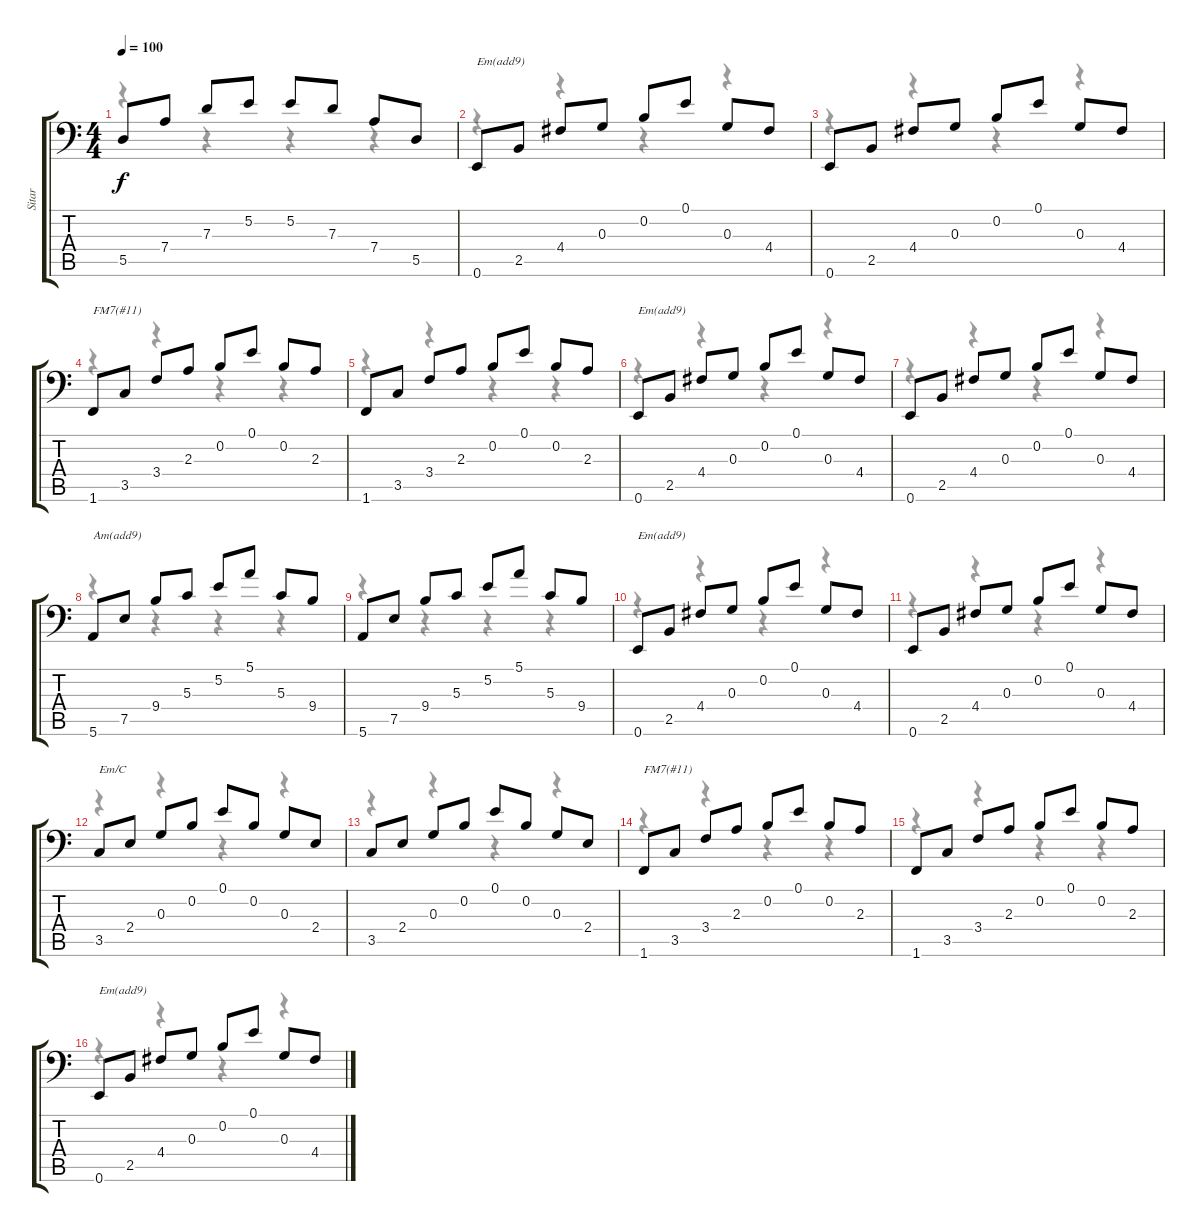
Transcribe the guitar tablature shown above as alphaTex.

\track ("Sitar" "Sitar") {instrument sitar}
\staff {score tabs}
\tuning (E4 B3 G3 D3 A2 E2) {hide}
\voice
\ts (4 4)
\tempo 100
\clef f4
\ks c
5.5.8{dy f} 7.4.8 7.3.8 5.2.8 5.2.8 7.3.8 7.4.8 5.5.8 |
0.6.8{txt "Em(add9)"} 2.5.8 4.4.8 0.3.8 0.2.8 0.1.8 0.3.8 4.4.8 |
0.6.8 2.5.8 4.4.8 0.3.8 0.2.8 0.1.8 0.3.8 4.4.8 |
1.6.8{txt "FM7(#11)"} 3.5.8 3.4.8 2.3.8 0.2.8 0.1.8 0.2.8 2.3.8 |
1.6.8 3.5.8 3.4.8 2.3.8 0.2.8 0.1.8 0.2.8 2.3.8 |
0.6.8{txt "Em(add9)"} 2.5.8 4.4.8 0.3.8 0.2.8 0.1.8 0.3.8 4.4.8 |
0.6.8 2.5.8 4.4.8 0.3.8 0.2.8 0.1.8 0.3.8 4.4.8 |
5.6.8{txt "Am(add9)"} 7.5.8 9.4.8 5.3.8 5.2.8 5.1.8 5.3.8 9.4.8 |
5.6.8 7.5.8 9.4.8 5.3.8 5.2.8 5.1.8 5.3.8 9.4.8 |
0.6.8{txt "Em(add9)"} 2.5.8 4.4.8 0.3.8 0.2.8 0.1.8 0.3.8 4.4.8 |
0.6.8 2.5.8 4.4.8 0.3.8 0.2.8 0.1.8 0.3.8 4.4.8 |
3.5.8{txt "Em/C"} 2.4.8 0.3.8 0.2.8 0.1.8 0.2.8 0.3.8 2.4.8 |
3.5.8 2.4.8 0.3.8 0.2.8 0.1.8 0.2.8 0.3.8 2.4.8 |
1.6.8{txt "FM7(#11)"} 3.5.8 3.4.8 2.3.8 0.2.8 0.1.8 0.2.8 2.3.8 |
1.6.8 3.5.8 3.4.8 2.3.8 0.2.8 0.1.8 0.2.8 2.3.8 |
0.6.8{txt "Em(add9)"} 2.5.8 4.4.8 0.3.8 0.2.8 0.1.8 0.3.8 4.4.8
\voice
\clef f4
\ottava regular
\simile none
\ks c
r.4{dy f} r.4 r.4 r.4 |
r.4 r.4 r.4 r.4 |
r.4 r.4 r.4 r.4 |
r.4 r.4 r.4 r.4 |
r.4 r.4 r.4 r.4 |
r.4 r.4 r.4 r.4 |
r.4 r.4 r.4 r.4 |
r.4 r.4 r.4 r.4 |
r.4 r.4 r.4 r.4 |
r.4 r.4 r.4 r.4 |
r.4 r.4 r.4 r.4 |
r.4 r.4 r.4 r.4 |
r.4 r.4 r.4 r.4 |
r.4 r.4 r.4 r.4 |
r.4 r.4 r.4 r.4 |
r.4 r.4 r.4 r.4
